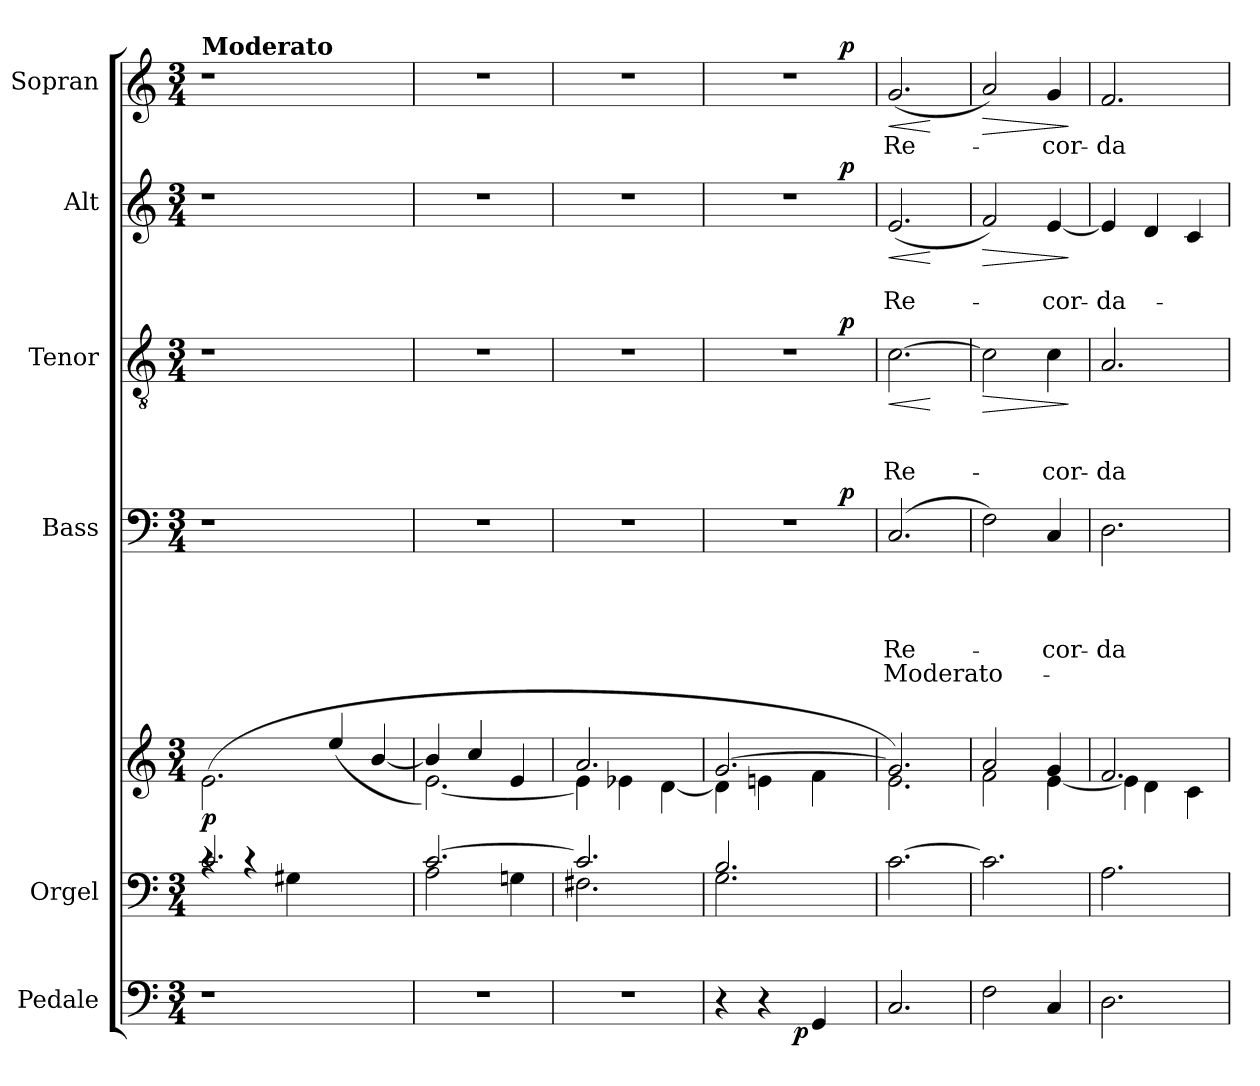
**kern	**dynam	**kern	**kern	**dynam	**kern	**text	**text	**text	**text	**text	**dynam	**kern	**text	**text	**text	**dynam	**kern	**text	**text	**dynam	**kern	**text	**dynam
*part6	*part6	*part5	*part5	*part5	*part4	*part4	*part4	*part4	*part4	*part4	*part4	*part3	*part3	*part3	*part3	*part3	*part2	*part2	*part2	*part2	*part1	*part1	*part1
*staff7	*staff7	*staff6	*staff5	*staff5/6	*staff4	*staff4	*staff4	*staff4	*staff4	*staff4	*staff4	*staff3	*staff3	*staff3	*staff3	*staff3	*staff2	*staff2	*staff2	*staff2	*staff1	*staff1	*staff1
*I"Pedale	*	*I"Orgel	*	*	*I"Bass	*	*	*	*	*	*	*I"Tenor	*	*	*	*	*I"Alt	*	*	*	*I"Sopran	*	*
*clefF4	*	*clefF4	*clefG2	*	*clefF4	*	*	*	*	*	*	*clefGv2	*	*	*	*	*clefG2	*	*	*	*clefG2	*	*
*k[]	*	*k[]	*k[]	*	*k[]	*	*	*	*	*	*	*k[]	*	*	*	*	*k[]	*	*	*	*k[]	*	*
*C:	*	*C:	*C:	*	*C:	*	*	*	*	*	*	*C:	*	*	*	*	*C:	*	*	*	*C:	*	*
*M3/4	*	*M3/4	*M3/4	*	*M3/4	*	*	*	*	*	*	*M3/4	*	*	*	*	*M3/4	*	*	*	*M3/4	*	*
=1	=1	=1	=1	=1	=1	=1	=1	=1	=1	=1	=1	=1	=1	=1	=1	=1	=1	=1	=1	=1	=1	=1	=1
!	!	!	!	!	!	!	!	!	!	!	!	!	!	!	!	!	!	!	!	!	!LO:TX:a:B:t=Moderato	!	!
!LO:N:vis=1	!	!	!	!LO:DY:b	!LO:N:vis=1	!	!	!	!	!	!	!LO:N:vis=1	!	!	!	!	!LO:N:vis=1	!	!	!	!LO:N:vis=1	!	!
*	*	*^	*	*	*	*	*	*	*	*	*	*	*	*	*	*	*	*	*	*	*	*	*
2.r	.	4rc	2.c/	(<2.e\	p	2.r	.	.	.	.	.	.	2.r	.	.	.	.	2.r	.	.	.	2.r	.	.
.	.	4rc	.	.	.	.	.	.	.	.	.	.	.	.	.	.	.	.	.	.	.	.	.	.
.	.	4G#X\	.	.	.	.	.	.	.	.	.	.	.	.	.	.	.	.	.	.	.	.	.	.
2ryy	.	2ryy	2ryy	(4ee/	.	2ryy	.	.	.	.	.	.	2ryy	.	.	.	.	2ryy	.	.	.	2ryy	.	.
.	.	.	.	[>4b/	.	.	.	.	.	.	.	.	.	.	.	.	.	.	.	.	.	.	.	.
=2	=2	=2	=2	=2	=2	=2	=2	=2	=2	=2	=2	=2	=2	=2	=2	=2	=2	=2	=2	=2	=2	=2	=2	=2
!LO:N:vis=1	!	!	!	!	!	!LO:N:vis=1	!	!	!	!	!	!	!LO:N:vis=1	!	!	!	!	!LO:N:vis=1	!	!	!	!LO:N:vis=1	!	!
*	*	*	*	*^	*	*	*	*	*	*	*	*	*	*	*	*	*	*	*	*	*	*	*	*
2.r	.	[>2.c/	2A\	4b/]	[<2.e\)	.	2.r	.	.	.	.	.	.	2.r	.	.	.	.	2.r	.	.	.	2.r	.	.
.	.	.	.	4cc/	.	.	.	.	.	.	.	.	.	.	.	.	.	.	.	.	.	.	.	.	.
.	.	.	4Gn\	4e/	.	.	.	.	.	.	.	.	.	.	.	.	.	.	.	.	.	.	.	.	.
=3	=3	=3	=3	=3	=3	=3	=3	=3	=3	=3	=3	=3	=3	=3	=3	=3	=3	=3	=3	=3	=3	=3	=3	=3	=3
!LO:N:vis=1	!	!	!	!	!	!	!LO:N:vis=1	!	!	!	!	!	!	!LO:N:vis=1	!	!	!	!	!LO:N:vis=1	!	!	!	!LO:N:vis=1	!	!
2.r	.	2.c/]	2.F#X\	2.a/	4e\]	.	2.r	.	.	.	.	.	.	2.r	.	.	.	.	2.r	.	.	.	2.r	.	.
.	.	.	.	.	4e-X\	.	.	.	.	.	.	.	.	.	.	.	.	.	.	.	.	.	.	.	.
.	.	.	.	.	[<4d\	.	.	.	.	.	.	.	.	.	.	.	.	.	.	.	.	.	.	.	.
=4	=4	=4	=4	=4	=4	=4	=4	=4	=4	=4	=4	=4	=4	=4	=4	=4	=4	=4	=4	=4	=4	=4	=4	=4	=4
!	!	!	!	!	!	!	!LO:N:vis=1	!	!	!	!	!	!	!LO:N:vis=1	!	!	!	!	!LO:N:vis=1	!	!	!	!LO:N:vis=1	!	!
*^	*	*	*	*	*	*	*^	*	*	*	*	*	*	*^	*	*	*	*	*^	*	*	*	*^	*	*
4r	4..ryy	.	2.B/	2.G\	[>2.g/	4d\]	.	2.r	2ryy	.	.	.	.	.	.	2.r	2ryy	.	.	.	.	2.r	2ryy	.	.	.	2.r	2ryy	.	.
4r	.	.	.	.	.	4en\	.	.	.	.	.	.	.	.	.	.	.	.	.	.	.	.	.	.	.	.	.	.	.	.
!	!	!LO:DY:b	!	!	!	!	!	!	!	!	!	!	!	!	!	!	!	!	!	!	!	!	!	!	!	!	!	!	!	!
.	4ryy	p	.	.	.	.	.	.	.	.	.	.	.	.	.	.	.	.	.	.	.	.	.	.	.	.	.	.	.	.
4GG/	.	.	.	.	.	4f\	.	.	8ryy	.	.	.	.	.	.	.	8ryy	.	.	.	.	.	8ryy	.	.	.	.	8ryy	.	.
!	!	!	!	!	!	!	!	!	!	!	!	!	!	!	!LO:DY:b	!	!	!	!	!	!LO:DY:a	!	!	!	!	!LO:DY:a	!	!	!	!LO:DY:a
.	.	.	.	.	.	.	.	.	8ryy	.	.	.	.	.	p	.	8ryy	.	.	.	p	.	8ryy	.	.	p	.	8ryy	.	p
.	16ryy	.	.	.	.	.	.	.	.	.	.	.	.	.	.	.	.	.	.	.	.	.	.	.	.	.	.	.	.	.
=5	=5	=5	=5	=5	=5	=5	=5	=5	=5	=5	=5	=5	=5	=5	=5	=5	=5	=5	=5	=5	=5	=5	=5	=5	=5	=5	=5	=5	=5	=5
!	!	!	!	!	!	!	!	!	!	!	!	!	!LO:LY:b	!LO:LY:b	!	!	!	!	!	!LO:LY:b	!LO:HP:b	!	!	!	!LO:LY:b	!LO:HP:b	!	!	!LO:LY:b	!LO:HP:b
*v	*v	*	*	*	*	*	*	*v	*v	*	*	*	*	*	*	*v	*v	*	*	*	*	*v	*v	*	*	*	*v	*v	*	*
*	*	*v	*v	*	*	*	*	*	*	*	*	*	*	*	*	*	*	*	*	*	*	*	*	*	*
2.C/	.	[>2.c\	2.g/])	2.e\	.	(2.C/	.	.	.	Re-	Moderato-	.	[>2.c\	.	.	Re-	<	(<2.e/	.	Re-	<	(<2.g/	Re-	<
*	*	*	*v	*v	*	*	*	*	*	*	*	*	*	*	*	*	*	*	*	*	*	*	*	*
.	.	.	.	.	.	.	.	.	.	.	.	.	.	.	.	[	.	.	.	[	.	.	[
=6	=6	=6	=6	=6	=6	=6	=6	=6	=6	=6	=6	=6	=6	=6	=6	=6	=6	=6	=6	=6	=6	=6	=6
*	*	*	*^	*	*	*	*	*	*	*	*	*	*	*	*	*	*	*	*	*	*	*	*
!	!	!	!	!	!	!	!	!	!	!	!	!	!	!	!	!	!LO:HP:b	!	!	!	!LO:HP:b	!	!	!LO:HP:b
2F\	.	2.c\]	2a/	2f\	.	2F\)	.	.	.	.	.	.	2c\]	.	.	.	>	2f/)	.	.	>	2a/)	.	>
!	!	!	!	!	!	!	!	!	!	!LO:LY:b	!	!	!	!	!	!LO:LY:b	!	!	!	!LO:LY:b	!	!	!LO:LY:b	!
4C/	.	.	4g/	[<4e\	.	4C/	.	.	.	-cor-	.	.	4c\	.	.	-cor-	.	[<4e/	.	-cor-	.	4g/	-cor-	.
*	*	*	*v	*v	*	*	*	*	*	*	*	*	*	*	*	*	*	*	*	*	*	*	*	*
.	.	.	.	.	.	.	.	.	.	.	.	.	.	.	.	]	.	.	.	]	.	.	]
=7	=7	=7	=7	=7	=7	=7	=7	=7	=7	=7	=7	=7	=7	=7	=7	=7	=7	=7	=7	=7	=7	=7	=7
*	*	*	*^	*	*	*	*	*	*	*	*	*	*	*	*	*	*	*	*	*	*	*	*
!	!	!	!	!	!	!	!	!	!	!LO:LY:b	!	!	!	!	!	!LO:LY:b	!	!	!	!LO:LY:b	!	!	!LO:LY:b	!
2.D\	.	2.A\	2.f/	4e\]	.	2.D\	.	.	.	-da-	.	.	2.A/	.	.	-da-	.	4e/]	.	-da-	.	2.f/	-da-	.
.	.	.	.	4d\	.	.	.	.	.	.	.	.	.	.	.	.	.	4d/	.	.	.	.	.	.
.	.	.	.	4c\	.	.	.	.	.	.	.	.	.	.	.	.	.	4c/	.	.	.	.	.	.
*	*	*	*v	*v	*	*	*	*	*	*	*	*	*	*	*	*	*	*	*	*	*	*	*	*
=	=	=	=	=	=	=	=	=	=	=	=	=	=	=	=	=	=	=	=	=	=	=	=
*-	*-	*-	*-	*-	*-	*-	*-	*-	*-	*-	*-	*-	*-	*-	*-	*-	*-	*-	*-	*-	*-	*-	*-
